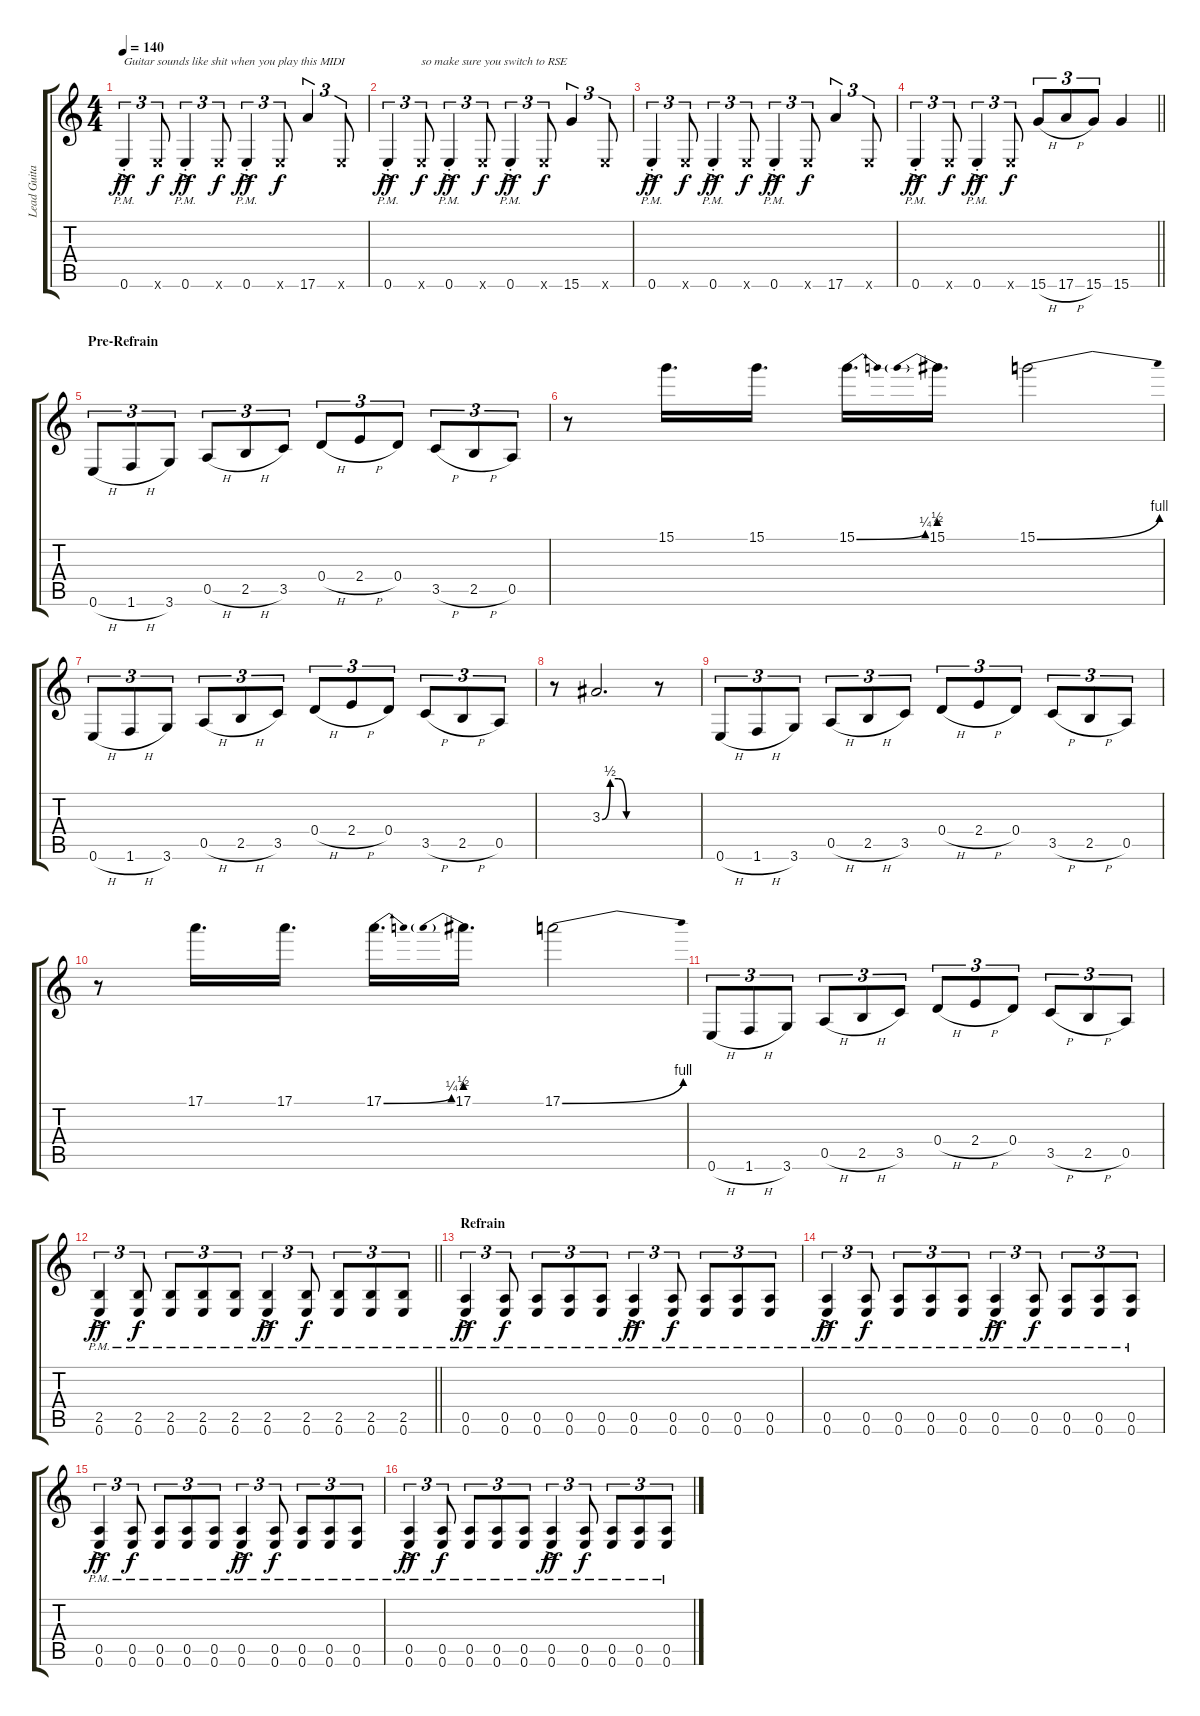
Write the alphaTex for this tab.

\track ("Lead Guitar (Andrew Stockdale)" "Lead Guita") {instrument distortionguitar}
\staff {score tabs}
\tuning (E4 B3 G3 D3 A2 E2) {hide}
\ts (4 4)
\tempo 140
\clef g2
\ks c
0.6{ac pm st}.4{tu (3 2) txt "Guitar sounds like shit when you play this MIDI" dy ff} 0.6{x}.8{tu (3 2) dy f} 0.6{ac pm st}.4{tu (3 2) dy ff} 0.6{x}.8{tu (3 2) dy f} 0.6{ac pm st}.4{tu (3 2) dy ff} 0.6{x}.8{tu (3 2) dy f} 17.6.4{tu (3 2)} 0.6{x}.8{tu (3 2)} |
0.6{ac pm st}.4{tu (3 2) dy ff} 0.6{x}.8{tu (3 2) txt "so make sure you switch to RSE" dy f} 0.6{ac pm st}.4{tu (3 2) dy ff} 0.6{x}.8{tu (3 2) dy f} 0.6{ac pm st}.4{tu (3 2) dy ff} 0.6{x}.8{tu (3 2) dy f} 15.6.4{tu (3 2)} 0.6{x}.8{tu (3 2)} |
0.6{ac pm st}.4{tu (3 2) dy ff} 0.6{x}.8{tu (3 2) dy f} 0.6{ac pm st}.4{tu (3 2) dy ff} 0.6{x}.8{tu (3 2) dy f} 0.6{ac pm st}.4{tu (3 2) dy ff} 0.6{x}.8{tu (3 2) dy f} 17.6.4{tu (3 2)} 0.6{x}.8{tu (3 2)} |
\barLineRight lightlight
0.6{ac pm st}.4{tu (3 2) dy ff} 0.6{x}.8{tu (3 2) dy f} 0.6{ac pm st}.4{tu (3 2) dy ff} 0.6{x}.8{tu (3 2) dy f} 15.6{h}.8{tu (3 2)} 17.6{h}.8{tu (3 2)} 15.6.8{tu (3 2)} 15.6.4 |
\section ("" "Pre-Refrain")
0.6{h}.8{tu (3 2)} 1.6{h}.8{tu (3 2)} 3.6.8{tu (3 2)} 0.5{h}.8{tu (3 2)} 2.5{h}.8{tu (3 2)} 3.5.8{tu (3 2)} 0.4{h}.8{tu (3 2)} 2.4{h}.8{tu (3 2)} 0.4.8{tu (3 2)} 3.5{h}.8{tu (3 2)} 2.5{h}.8{tu (3 2)} 0.5.8{tu (3 2)} |
r.8 15.1.16{d} 15.1.16{d} 15.1{be (bend 0 0 60 1)}.16{d} 15.1{be (prebend 0 2 60 2)}.16{d} 15.1{be (bend 0 0 60 4)}.2 |
0.6{h}.8{tu (3 2)} 1.6{h}.8{tu (3 2)} 3.6.8{tu (3 2)} 0.5{h}.8{tu (3 2)} 2.5{h}.8{tu (3 2)} 3.5.8{tu (3 2)} 0.4{h}.8{tu (3 2)} 2.4{h}.8{tu (3 2)} 0.4.8{tu (3 2)} 3.5{h}.8{tu (3 2)} 2.5{h}.8{tu (3 2)} 0.5.8{tu (3 2)} |
r.8 3.3{be (custom 0 0 10 2 20 2 30 0 60 0)}.2{d} r.8 |
0.6{h}.8{tu (3 2)} 1.6{h}.8{tu (3 2)} 3.6.8{tu (3 2)} 0.5{h}.8{tu (3 2)} 2.5{h}.8{tu (3 2)} 3.5.8{tu (3 2)} 0.4{h}.8{tu (3 2)} 2.4{h}.8{tu (3 2)} 0.4.8{tu (3 2)} 3.5{h}.8{tu (3 2)} 2.5{h}.8{tu (3 2)} 0.5.8{tu (3 2)} |
r.8 17.1.16{d} 17.1.16{d} 17.1{be (bend 0 0 60 1)}.16{d} 17.1{be (prebend 0 2 60 2)}.16{d} 17.1{be (bend 0 0 60 4)}.2 |
0.6{h}.8{tu (3 2)} 1.6{h}.8{tu (3 2)} 3.6.8{tu (3 2)} 0.5{h}.8{tu (3 2)} 2.5{h}.8{tu (3 2)} 3.5.8{tu (3 2)} 0.4{h}.8{tu (3 2)} 2.4{h}.8{tu (3 2)} 0.4.8{tu (3 2)} 3.5{h}.8{tu (3 2)} 2.5{h}.8{tu (3 2)} 0.5.8{tu (3 2)} |
\barLineRight lightlight
(2.5{ac pm} 0.6{ac pm}).4{tu (3 2) dy ff} (2.5{pm} 0.6{pm}).8{tu (3 2) dy f} (2.5{pm} 0.6{pm}).8{tu (3 2)} (2.5{pm} 0.6{pm}).8{tu (3 2)} (2.5{pm} 0.6{pm}).8{tu (3 2)} (2.5{ac pm} 0.6{ac pm}).4{tu (3 2) dy ff} (2.5{pm} 0.6{pm}).8{tu (3 2) dy f} (2.5{pm} 0.6{pm}).8{tu (3 2)} (2.5{pm} 0.6{pm}).8{tu (3 2)} (2.5{pm} 0.6{pm}).8{tu (3 2)} |
\section ("" "Refrain")
(0.5{ac pm} 0.6{ac pm}).4{tu (3 2) dy ff} (0.5{pm} 0.6{pm}).8{tu (3 2) dy f} (0.5{pm} 0.6{pm}).8{tu (3 2)} (0.5{pm} 0.6{pm}).8{tu (3 2)} (0.5{pm} 0.6{pm}).8{tu (3 2)} (0.5{ac pm} 0.6{ac pm}).4{tu (3 2) dy ff} (0.5{pm} 0.6{pm}).8{tu (3 2) dy f} (0.5{pm} 0.6{pm}).8{tu (3 2)} (0.5{pm} 0.6{pm}).8{tu (3 2)} (0.5{pm} 0.6{pm}).8{tu (3 2)} |
(0.5{ac pm} 0.6{ac pm}).4{tu (3 2) dy ff} (0.5{pm} 0.6{pm}).8{tu (3 2) dy f} (0.5{pm} 0.6{pm}).8{tu (3 2)} (0.5{pm} 0.6{pm}).8{tu (3 2)} (0.5{pm} 0.6{pm}).8{tu (3 2)} (0.5{ac pm} 0.6{ac pm}).4{tu (3 2) dy ff} (0.5{pm} 0.6{pm}).8{tu (3 2) dy f} (0.5{pm} 0.6{pm}).8{tu (3 2)} (0.5{pm} 0.6{pm}).8{tu (3 2)} (0.5{pm} 0.6{pm}).8{tu (3 2)} |
(0.5{ac pm} 0.6{ac pm}).4{tu (3 2) dy ff} (0.5{pm} 0.6{pm}).8{tu (3 2) dy f} (0.5{pm} 0.6{pm}).8{tu (3 2)} (0.5{pm} 0.6{pm}).8{tu (3 2)} (0.5{pm} 0.6{pm}).8{tu (3 2)} (0.5{ac pm} 0.6{ac pm}).4{tu (3 2) dy ff} (0.5{pm} 0.6{pm}).8{tu (3 2) dy f} (0.5{pm} 0.6{pm}).8{tu (3 2)} (0.5{pm} 0.6{pm}).8{tu (3 2)} (0.5{pm} 0.6{pm}).8{tu (3 2)} |
(0.5{ac pm} 0.6{ac pm}).4{tu (3 2) dy ff} (0.5{pm} 0.6{pm}).8{tu (3 2) dy f} (0.5{pm} 0.6{pm}).8{tu (3 2)} (0.5{pm} 0.6{pm}).8{tu (3 2)} (0.5{pm} 0.6{pm}).8{tu (3 2)} (0.5{ac pm} 0.6{ac pm}).4{tu (3 2) dy ff} (0.5{pm} 0.6{pm}).8{tu (3 2) dy f} (0.5{pm} 0.6{pm}).8{tu (3 2)} (0.5{pm} 0.6{pm}).8{tu (3 2)} (0.5{pm} 0.6{pm}).8{tu (3 2)}
